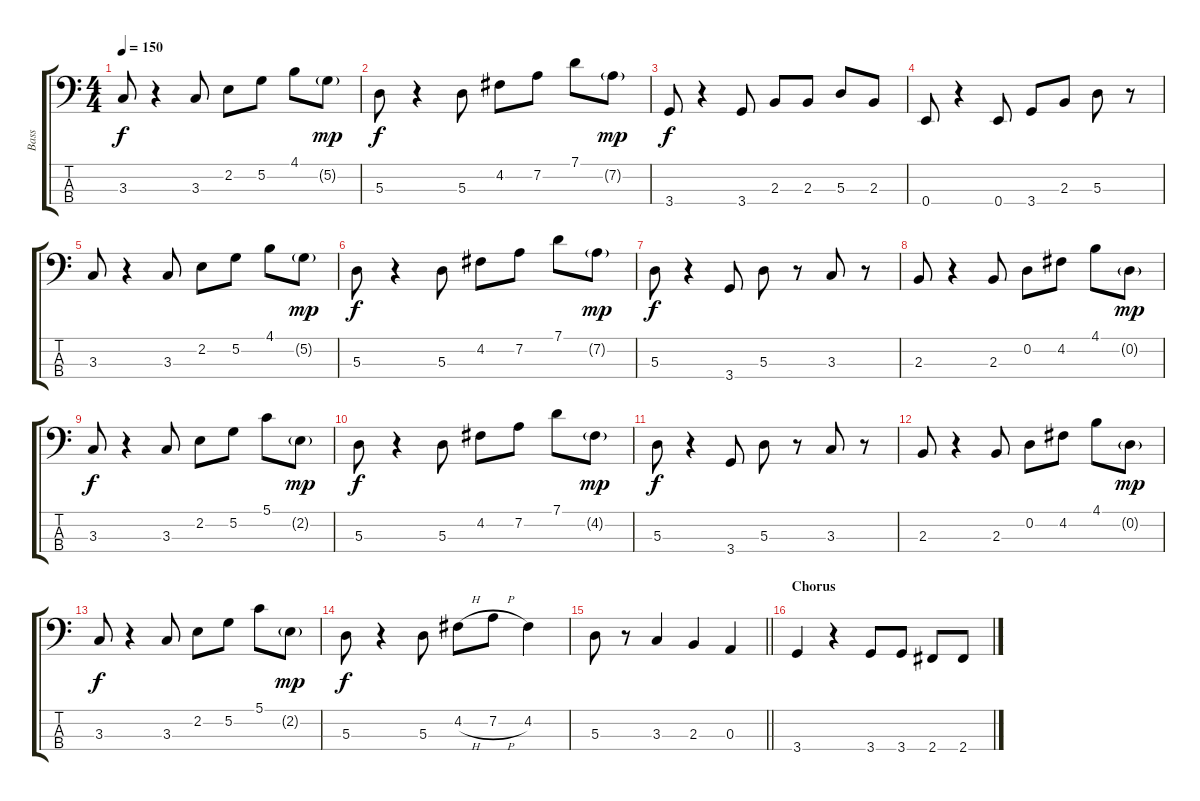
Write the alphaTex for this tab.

\track ("Bass" "Bass") {instrument electricbassfinger}
\staff {score tabs}
\tuning (G2 D2 A1 E1) {hide}
\ts (4 4)
\tempo 150
\clef f4
\ks c
3.3.8{dy f} r.4 3.3.8 2.2.8 5.2.8 4.1.8 5.2{g}.8{dy mp} |
5.3.8{dy f} r.4 5.3.8 4.2.8 7.2.8 7.1.8 7.2{g}.8{dy mp} |
3.4.8{dy f} r.4 3.4.8 2.3.8 2.3.8 5.3.8 2.3.8 |
0.4.8 r.4 0.4.8 3.4.8 2.3.8 5.3.8 r.8 |
3.3.8 r.4 3.3.8 2.2.8 5.2.8 4.1.8 5.2{g}.8{dy mp} |
5.3.8{dy f} r.4 5.3.8 4.2.8 7.2.8 7.1.8 7.2{g}.8{dy mp} |
5.3.8{dy f} r.4 3.4.8 5.3.8 r.8 3.3.8 r.8 |
2.3.8 r.4 2.3.8 0.2.8 4.2.8 4.1.8 0.2{g}.8{dy mp} |
3.3.8{dy f} r.4 3.3.8 2.2.8 5.2.8 5.1.8 2.2{g}.8{dy mp} |
5.3.8{dy f} r.4 5.3.8 4.2.8 7.2.8 7.1.8 4.2{g}.8{dy mp} |
5.3.8{dy f} r.4 3.4.8 5.3.8 r.8 3.3.8 r.8 |
2.3.8 r.4 2.3.8 0.2.8 4.2.8 4.1.8 0.2{g}.8{dy mp} |
3.3.8{dy f} r.4 3.3.8 2.2.8 5.2.8 5.1.8 2.2{g}.8{dy mp} |
5.3.8{dy f} r.4 5.3.8 4.2{h}.8 7.2{h}.8 4.2.4 |
\barLineRight lightlight
5.3.8 r.8 3.3.4 2.3.4 0.3.4 |
\section ("" "Chorus")
3.4.4 r.4 3.4.8 3.4.8 2.4.8 2.4.8
